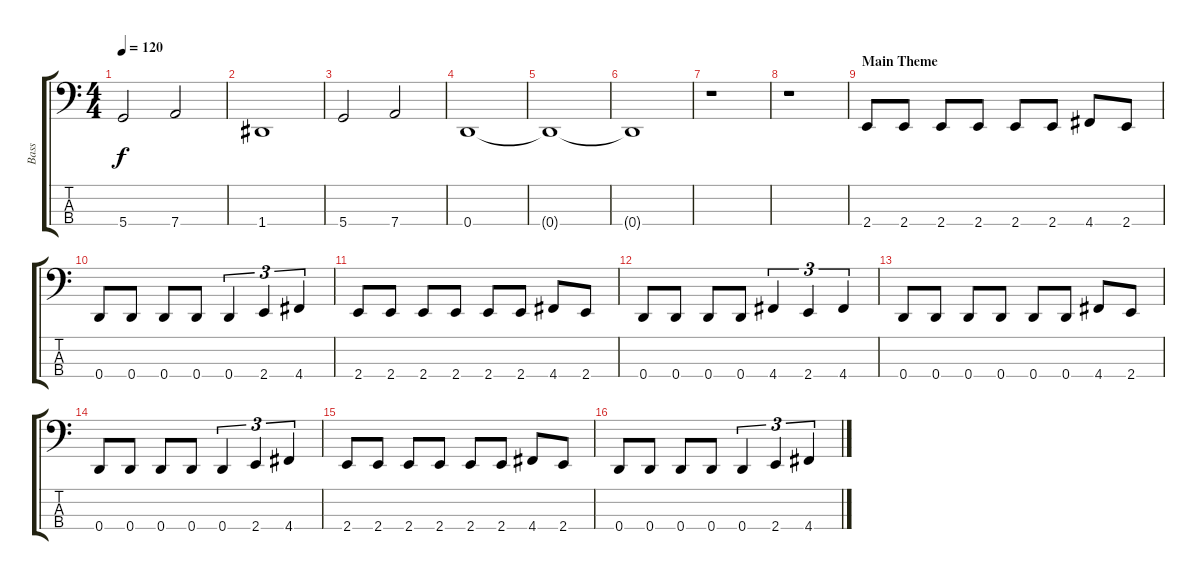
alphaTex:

\track ("Bass" "Bass") {instrument electricbasspick}
\staff {score tabs}
\tuning (F2 C2 G1 D1) {hide}
\ts (4 4)
\tempo 120
\clef f4
\ks c
5.4.2{dy f} 7.4.2 |
1.4.1 |
5.4.2 7.4.2 |
0.4.1 |
0.4{t}.1 |
0.4{t}.1 |
r.1 |
r.1 |
\section ("" "Main Theme")
2.4.8 2.4.8 2.4.8 2.4.8 2.4.8 2.4.8 4.4.8 2.4.8 |
0.4.8 0.4.8 0.4.8 0.4.8 0.4.4{tu (3 2) instrument slapbass1} 2.4.4{tu (3 2)} 4.4.4{tu (3 2)} |
2.4.8{instrument electricbasspick} 2.4.8 2.4.8 2.4.8 2.4.8 2.4.8 4.4.8 2.4.8 |
0.4.8 0.4.8 0.4.8 0.4.8 4.4.4{tu (3 2) instrument slapbass1} 2.4.4{tu (3 2)} 4.4.4{tu (3 2)} |
0.4.8{instrument electricbasspick} 0.4.8 0.4.8 0.4.8 0.4.8 0.4.8 4.4.8 2.4.8 |
0.4.8 0.4.8 0.4.8 0.4.8 0.4.4{tu (3 2) instrument slapbass1} 2.4.4{tu (3 2)} 4.4.4{tu (3 2)} |
2.4.8{instrument electricbasspick} 2.4.8 2.4.8 2.4.8 2.4.8 2.4.8 4.4.8 2.4.8 |
0.4.8 0.4.8 0.4.8 0.4.8 0.4.4{tu (3 2) instrument slapbass1} 2.4.4{tu (3 2)} 4.4.4{tu (3 2)}
